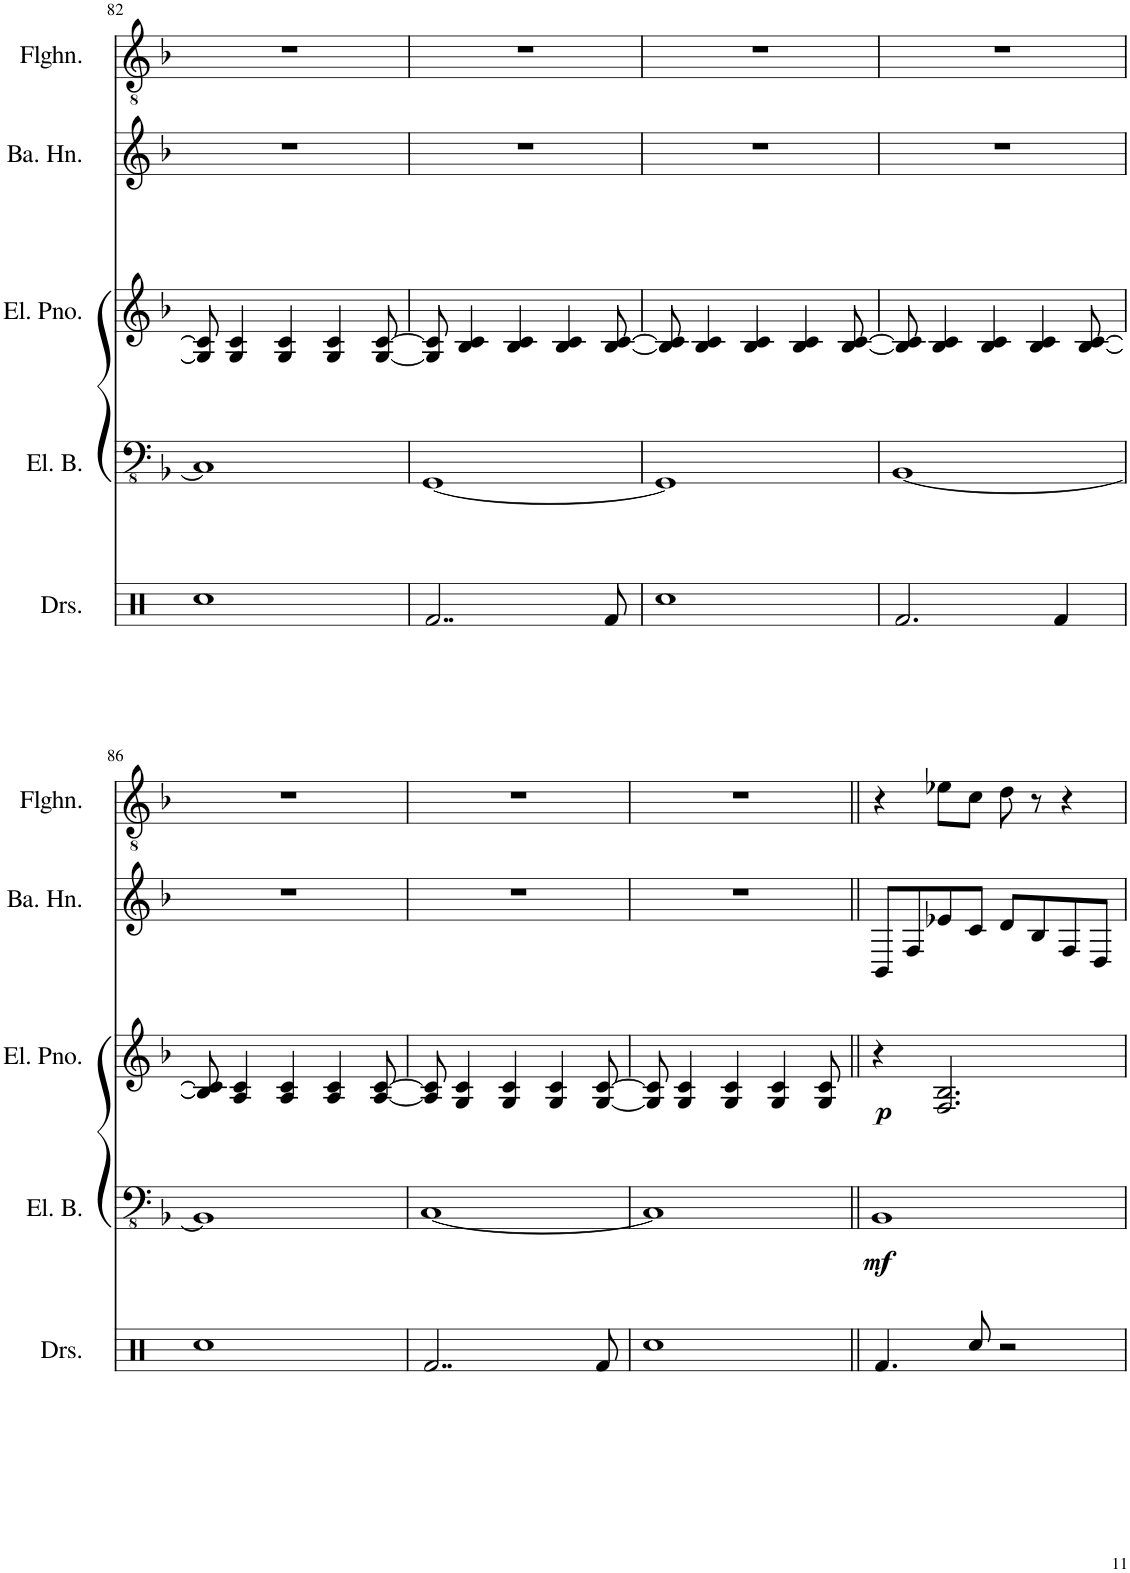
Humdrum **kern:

**kern	**kern	**dynam	**kern	**dynam	**kern	**kern
*part5	*part4	*part4	*part3	*part3	*part2	*part1
*staff5	*staff4	*staff4	*staff3	*staff3	*staff2	*staff1
*I"Drumset	*I"Electric Bass	*	*I"Electric Piano	*	*I"Basset Horn	*I"Flugelhorn
*I'Drs.	*I'El. B.	*	*I'El. Pno.	*	*I'Ba. Hn.	*I'Flghn.
!!LO:PB:g=z
*clefX	*clefFv4	*	*clefG2	*	*clefG2	*clefGv2
*	*	*	*	*	*ITrd1c2	*ITrd1c2
*k[]	*k[b-]	*	*k[b-]	*	*k[b-]	*k[b-]
*M4/4	*M4/4	*	*M4/4	*	*M4/4	*M4/4
=82	=82	=82	=82	=82	=82	=82
1Rcc	1CC]	.	8G/] 8c/]	.	1r	1r
.	.	.	4G/ 4c/	.	.	.
.	.	.	4G/ 4c/	.	.	.
.	.	.	4G/ 4c/	.	.	.
.	.	.	[8G/ [8c/	.	.	.
=83	=83	=83	=83	=83	=83	=83
2..Rf/	[1GGG	.	8G/] 8c/]	.	1r	1r
.	.	.	4B-/ 4c/	.	.	.
.	.	.	4B-/ 4c/	.	.	.
.	.	.	4B-/ 4c/	.	.	.
8Rf/	.	.	[8B-/ [8c/	.	.	.
=84	=84	=84	=84	=84	=84	=84
1Rcc	1GGG]	.	8B-/] 8c/]	.	1r	1r
.	.	.	4B-/ 4c/	.	.	.
.	.	.	4B-/ 4c/	.	.	.
.	.	.	4B-/ 4c/	.	.	.
.	.	.	[8B-/ [8c/	.	.	.
=85	=85	=85	=85	=85	=85	=85
2.Rf/	[1BBB-	.	8B-/] 8c/]	.	1r	1r
.	.	.	4B-/ 4c/	.	.	.
.	.	.	4B-/ 4c/	.	.	.
.	.	.	4B-/ 4c/	.	.	.
4Rf/	.	.	.	.	.	.
.	.	.	[8B-/ [8c/	.	.	.
!!LO:LB:g=z
=86	=86	=86	=86	=86	=86	=86
1Rcc	1BBB-]	.	8B-/] 8c/]	.	1r	1r
.	.	.	4A/ 4c/	.	.	.
.	.	.	4A/ 4c/	.	.	.
.	.	.	4A/ 4c/	.	.	.
.	.	.	[8A/ [8c/	.	.	.
=87	=87	=87	=87	=87	=87	=87
2..Rf/	[1CC	.	8A/] 8c/]	.	1r	1r
.	.	.	4G/ 4c/	.	.	.
.	.	.	4G/ 4c/	.	.	.
.	.	.	4G/ 4c/	.	.	.
8Rf/	.	.	[8G/ [8c/	.	.	.
=88	=88	=88	=88	=88	=88	=88
1Rcc	1CC]	.	8G/] 8c/]	.	1r	1r
.	.	.	4G/ 4c/	.	.	.
.	.	.	4G/ 4c/	.	.	.
.	.	.	4G/ 4c/	.	.	.
.	.	.	8G/ 8c/	.	.	.
=89||	=89||	=89||	=89||	=89||	=89||	=89||
!	!	!LO:DY:b	!	!LO:DY:b	!	!
4.Rf/	1BBB-	mf	4r	p	8BB-/L	4r
.	.	.	.	.	8F/	.
.	.	.	2.F/ 2.B-/	.	8e-X/	8e-X\L
8Rcc/	.	.	.	.	8c/J	8c\J
2r	.	.	.	.	8d/L	8d\
.	.	.	.	.	8B-/	8r
.	.	.	.	.	8F/	4r
.	.	.	.	.	8D/J	.
=	=	=	=	=	=	=
*-	*-	*-	*-	*-	*-	*-
